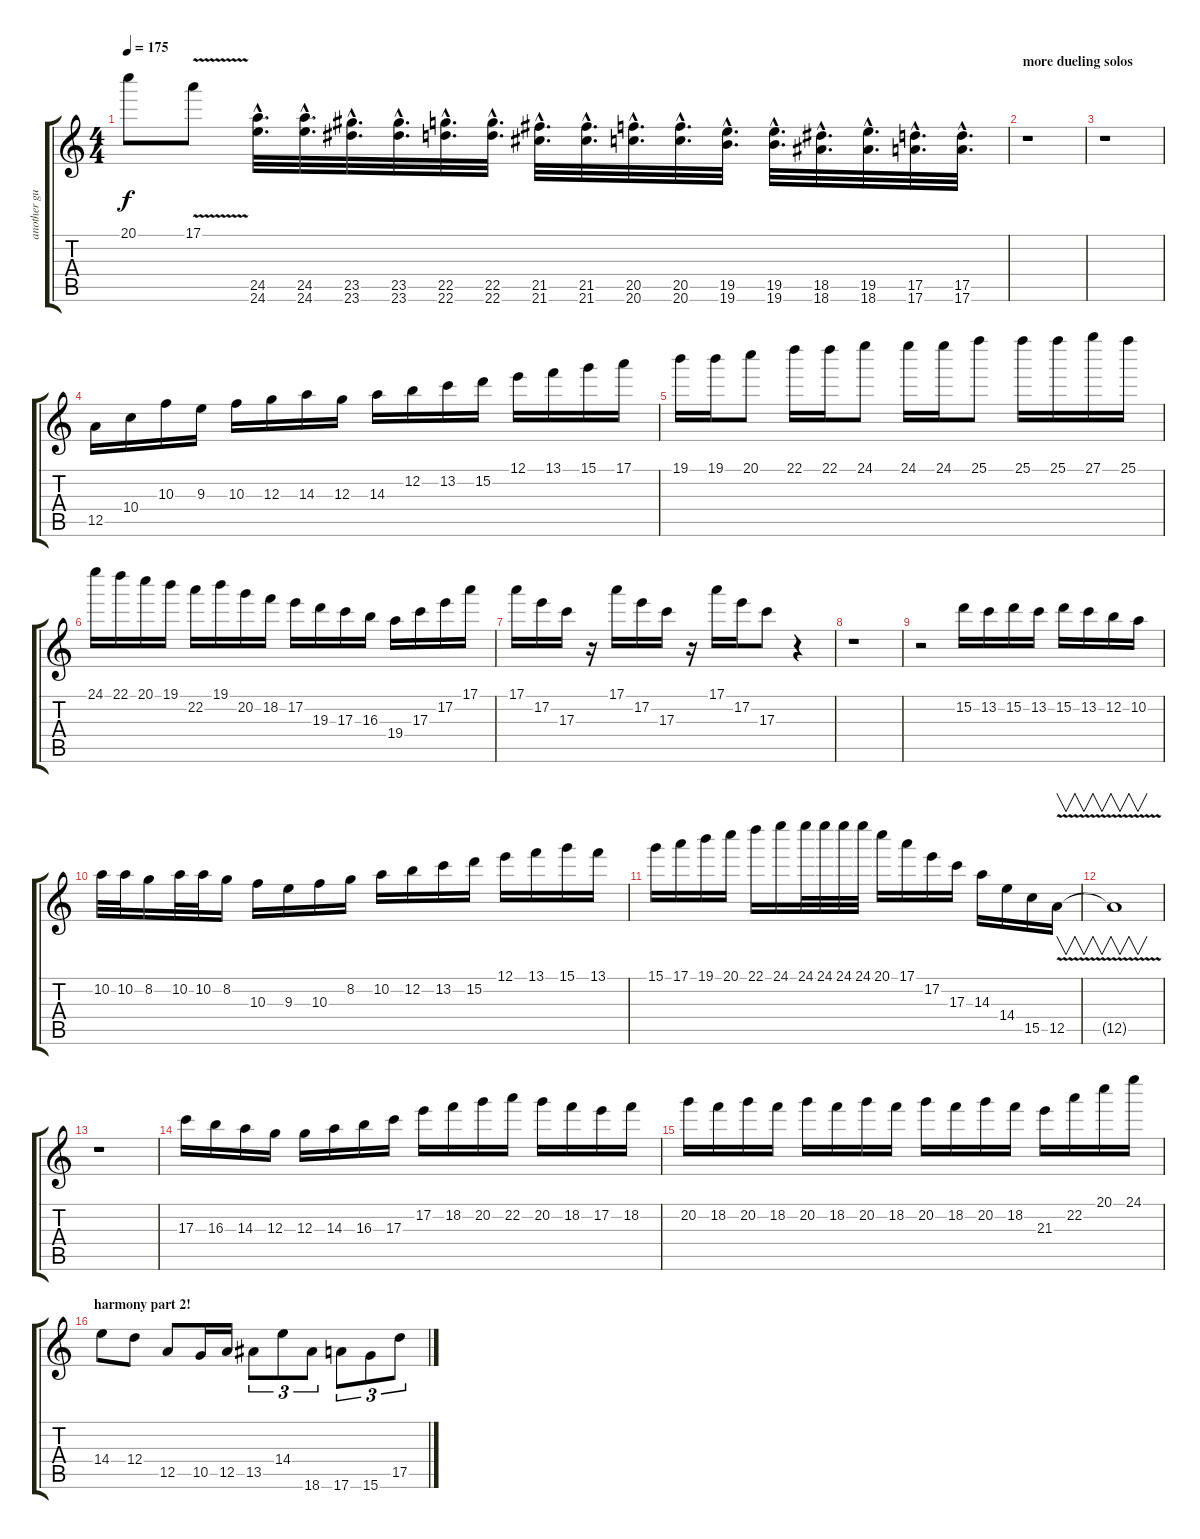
\track ("another guitar" "another gu") {instrument distortionguitar}
\staff {score tabs}
\tuning (E4 B3 G3 D3 A2 E2) {hide}
\ts (4 4)
\tempo 175
\clef g2
\ks c
20.1{t}.8{dy f} 17.1{v}.8 (24.5{hac} 24.6{hac}).32{d instrument guitarfretnoise} (24.5{hac} 24.6{hac}).32{d} (23.5{hac} 23.6{hac}).32{d} (23.5{hac} 23.6{hac}).32{d} (22.5{hac} 22.6{hac}).32{d} (22.5{hac} 22.6{hac}).32{d} (21.5{hac} 21.6{hac}).32{d} (21.5{hac} 21.6{hac}).32{d} (20.5{hac} 20.6{hac}).32{d} (20.5{hac} 20.6{hac}).32{d} (19.5{hac} 19.6{hac}).32{d} (19.5{hac} 19.6{hac}).32{d} (18.5{hac} 18.6{hac}).32{d} (19.5{hac} 18.6{hac}).32{d} (17.5{hac} 17.6{hac}).32{d} (17.5{hac} 17.6{hac}).32{d} |
\section ("" "more dueling solos")
r.1{instrument overdrivenguitar} |
r.1 |
12.5.16{instrument overdrivenguitar} 10.4.16 10.3.16 9.3.16 10.3.16 12.3.16 14.3.16 12.3.16 14.3.16 12.2.16 13.2.16 15.2.16 12.1.16 13.1.16 15.1.16 17.1.16 |
19.1.16 19.1.16 20.1.8 22.1.16 22.1.16 24.1.8 24.1.16 24.1.16 25.1.8 25.1.16 25.1.16 27.1.16 25.1.16 |
24.1.16 22.1.16 20.1.16 19.1.16 22.2.16 19.1.16 20.2.16 18.2.16 17.2.16 19.3.16 17.3.16 16.3.16 19.4.16 17.3.16 17.2.16 17.1.16 |
17.1.16 17.2.16 17.3.16 r.16 17.1.16 17.2.16 17.3.16 r.16 17.1.16 17.2.16 17.3.8 r.4 |
r.1 |
r.2 15.2.16 13.2.16 15.2.16 13.2.16 15.2.16 13.2.16 12.2.16 10.2.16 |
10.2.32 10.2.32 8.2.16 10.2.32 10.2.32 8.2.16 10.3.16 9.3.16 10.3.16 8.2.16 10.2.16 12.2.16 13.2.16 15.2.16 12.1.16 13.1.16 15.1.16 13.1.16 |
15.1.16 17.1.16 19.1.16 20.1.16 22.1.16 24.1.16 24.1.32 24.1.32 24.1.32 24.1.32 20.1.16 17.1.16 17.2.16 17.3.16 14.3.16 14.4.16 15.5.16 12.5{v}.16{v} |
12.5{t}.1{v} |
r.1 |
17.3.16 16.3.16 14.3.16 12.3.16 12.3.16 14.3.16 16.3.16 17.3.16 17.2.16 18.2.16 20.2.16 22.2.16 20.2.16 18.2.16 17.2.16 18.2.16 |
20.2.16 18.2.16 20.2.16 18.2.16 20.2.16 18.2.16 20.2.16 18.2.16 20.2.16 18.2.16 20.2.16 18.2.16 21.3.16 22.2.16 20.1.16 24.1.16 |
\section ("" "harmony part 2!")
14.4.8 12.4.8 12.5.8 10.5.16 12.5.16 13.5.8{tu (3 2)} 14.4.8{tu (3 2)} 18.6.8{tu (3 2)} 17.6.8{tu (3 2)} 15.6.8{tu (3 2)} 17.5.8{tu (3 2)}
